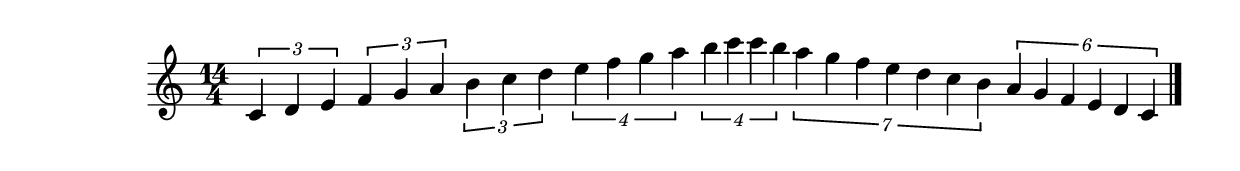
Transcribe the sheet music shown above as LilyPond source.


\version "2.12.3"
% automatically converted from 23a-Tuplets.xml

\header {
    texidoc = "Some tuplets (3:2, 3:2, 3:2, 4:2, 
          4:1, 7:3, 6:2) with the default tuplet bracket displaying the number 
          of actual notes played. The second tuplet does not have a number 
          attribute set."
    }

\layout {
    \context { \Score
        autoBeaming = ##f
        }
    }
PartPOneVoiceOne =  \relative c' {
    \clef "treble" \key c \major \time 14/4 \times 2/3 {
        c4 d4 e4 }
    \times 2/3  {
        f4 g4 a4 }
    \times 2/3  {
        b4 c4 d4 }
    \times 2/4  {
        e4 f4 g4 a4 }
    \times 1/4  {
        b4 c4 c4 b4 }
    \times 3/7  {
        a4 g4 f4 e4 d4 c4 b4 }
    \times 2/6  {
        a4 g4 f4 e4 d4 c4 }
    \bar "|."
    }


% The score definition
\new Staff <<
    \context Staff << 
        \context Voice = "PartPOneVoiceOne" { \PartPOneVoiceOne }
        >>
    >>

